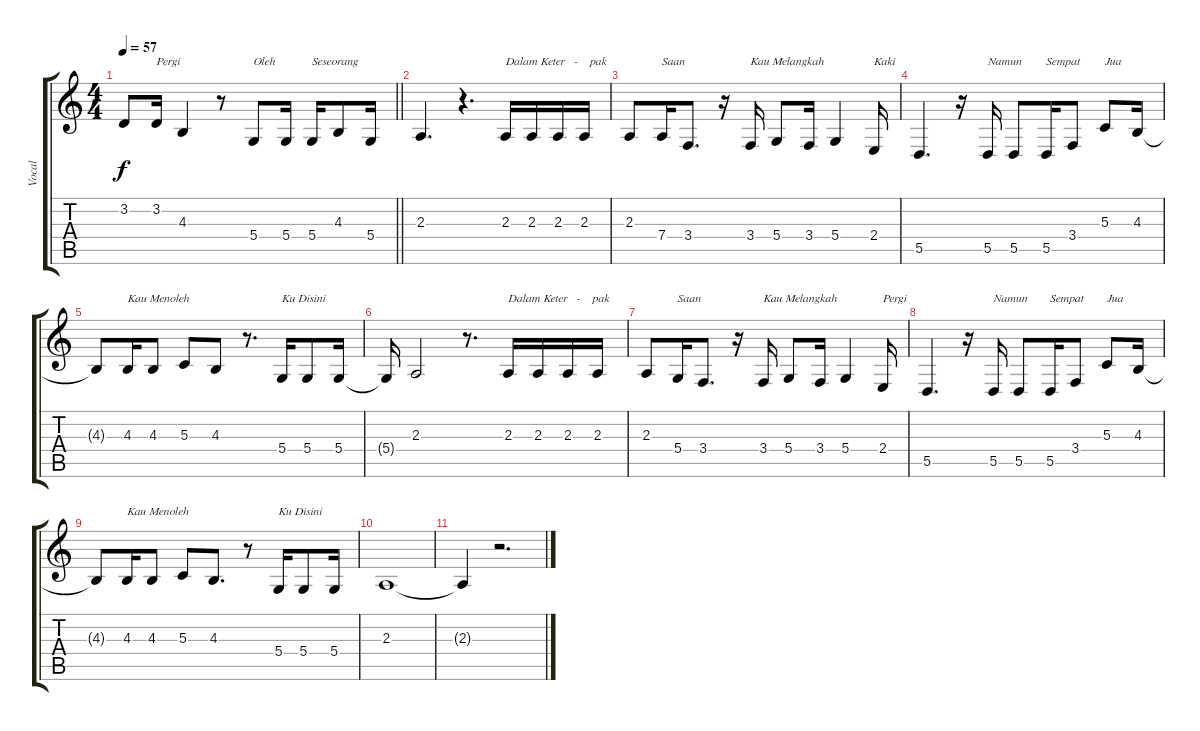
\track ("Vocal" "Vocal") {instrument panflute}
\staff {score tabs}
\tuning (E4 B3 G3 D3 A2 E2) {hide}
\ts (4 4)
\tempo 57
\clef g2
\barLineRight lightlight
\ks c
3.2{t}.8{dy f} 3.2.16{txt "Pergi"} 4.3.4 r.8 5.4.8{txt "Oleh"} 5.4.16 5.4.16{txt "Seseorang"} 4.3.8 5.4.16 |
2.3.4{d} r.4{d} 2.3.16{txt "Dalam Keter   -    pak"} 2.3.16 2.3.16 2.3.16 |
2.3.8 7.4.16{txt "Saan"} 3.4.8{d} r.16 3.4.16{txt "Kau Melangkah"} 5.4.8 3.4.16 5.4.4 2.4.16{txt "Kaki"} |
5.5.4{d} r.16 5.5.16{txt "Namun"} 5.5.8 5.5.16{txt "Sempat"} 3.4.8 5.3.8{txt "Jua"} 4.3.16 |
4.3{t}.8 4.3.16{txt "Kau Menoleh"} 4.3.8 5.3.8 4.3.8 r.8{d} 5.4.16{txt "Ku Disini"} 5.4.8 5.4.16 |
5.4{t}.16 2.3.2 r.8{d} 2.3.16{txt "Dalam Keter   -    pak"} 2.3.16 2.3.16 2.3.16 |
2.3.8 5.4.16{txt "Saan"} 3.4.8{d} r.16 3.4.16{txt "Kau Melangkah"} 5.4.8 3.4.16 5.4.4 2.4.16{txt "Pergi"} |
5.5.4{d} r.16 5.5.16{txt "Namun"} 5.5.8 5.5.16{txt "Sempat"} 3.4.8 5.3.8{txt "Jua"} 4.3.16 |
4.3{t}.8 4.3.16{txt "Kau Menoleh"} 4.3.8 5.3.8 4.3.8{d} r.8 5.4.16{txt "Ku Disini"} 5.4.8 5.4.16 |
2.3.1 |
2.3{t}.4 r.2{d}
